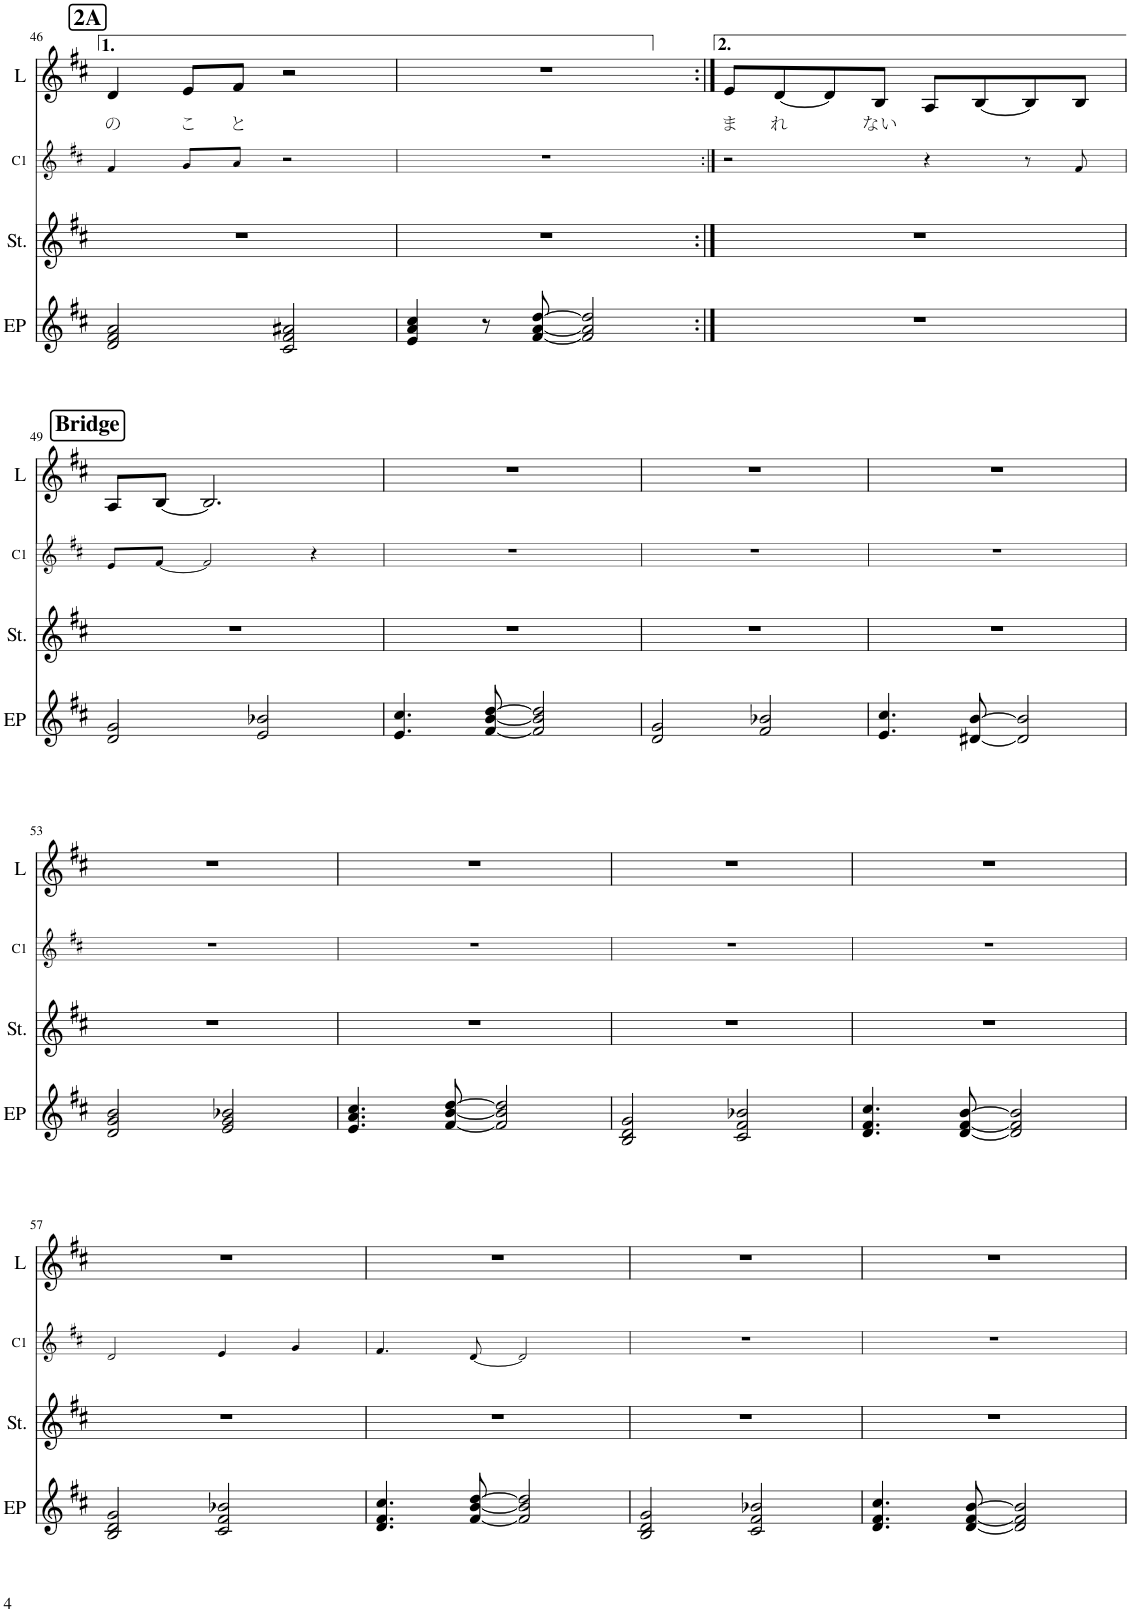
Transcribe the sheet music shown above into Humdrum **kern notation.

**kern	**kern	**kern	**kern	**text
*part4	*part3	*part2	*part1	*part1
*staff4	*staff3	*staff2	*staff1	*staff1
*I"EP	*I"Strings	*I"Chorus 1	*I"Lead	*
*I'EP	*I'St.	*I'C1	*I'L	*
!!LO:PB:g=z
*clefG2	*clefG2	*clefG2	*clefG2	*
*	*	*Trd5c9	*Trd5c9	*
*k[f#c#]	*k[f#c#]	*k[f#c#]	*k[f#c#]	*
*M4/4	*M4/4	*M4/4	*M4/4	*
!!LO:REH:place=s1:a:B:cj:fs=14:t=2A
=46	=46	=46	=46	=46
!	!	!	!	!LO:LY:b
2d/ 2f#/ 2a/	1r	4f#/	4d/	の
!	!	!	!	!LO:LY:b
.	.	8g/L	8e/L	こ
!	!	!	!	!LO:LY:b
.	.	8a/J	8f#/J	と
2c#/ 2f#/ 2a#X/	.	2r	2r	.
=47	=47	=47	=47	=47
4e/ 4a/ 4cc#/	1r	1r	1r	.
8r	.	.	.	.
[8f#/ [8a/ [8dd/	.	.	.	.
2f#/] 2a/] 2dd/]	.	.	.	.
=48:|!	=48:|!	=48:|!	=48:|!	=48:|!
!	!	!	!	!LO:LY:b
1r	1r	2r	8e/L	ま
!	!	!	!	!LO:LY:b
.	.	.	[8d/	れ
.	.	.	8d/]	.
!	!	!	!	!LO:LY:b
.	.	.	8B/J	ない
.	.	4r	8A/L	.
.	.	.	[8B/	.
.	.	8r	8B/]	.
.	.	8f#/	8B/J	.
!!LO:LB:g=z
!!LO:REH:place=s1:a:B:cj:fs=14:t=Bridge
=49	=49	=49	=49	=49
2d/ 2g/	1r	8e/L	8A/L	.
.	.	[8f#/J	[8B/J	.
.	.	2f#/]	2.B/]	.
2e/ 2b-X/	.	.	.	.
.	.	4r	.	.
=50	=50	=50	=50	=50
4.e/ 4.cc#/	1r	1r	1r	.
[8f#/ [8b/ [8dd/	.	.	.	.
2f#/] 2b/] 2dd/]	.	.	.	.
=51	=51	=51	=51	=51
2d/ 2g/	1r	1r	1r	.
2f#/ 2b-X/	.	.	.	.
=52	=52	=52	=52	=52
4.e/ 4.cc#/	1r	1r	1r	.
[8d#X/ [8b/	.	.	.	.
2d#/] 2b/]	.	.	.	.
!!LO:LB:g=z
=53	=53	=53	=53	=53
2d/ 2g/ 2b/	1r	1r	1r	.
2e/ 2g/ 2b-X/	.	.	.	.
=54	=54	=54	=54	=54
4.e/ 4.a/ 4.cc#/	1r	1r	1r	.
[8f#/ [8b/ [8dd/	.	.	.	.
2f#/] 2b/] 2dd/]	.	.	.	.
=55	=55	=55	=55	=55
2B/ 2d/ 2g/	1r	1r	1r	.
2c#/ 2f#/ 2b-X/	.	.	.	.
=56	=56	=56	=56	=56
4.d/ 4.f#/ 4.cc#/	1r	1r	1r	.
[8d/ [8f#/ [8b/	.	.	.	.
2d/] 2f#/] 2b/]	.	.	.	.
!!LO:LB:g=z
=57	=57	=57	=57	=57
2B/ 2d/ 2g/	1r	2d/	1r	.
2c#/ 2f#/ 2b-X/	.	4e/	.	.
.	.	4g/	.	.
=58	=58	=58	=58	=58
4.d/ 4.f#/ 4.cc#/	1r	4.f#/	1r	.
[8f#/ [8b/ [8dd/	.	[8d/	.	.
2f#/] 2b/] 2dd/]	.	2d/]	.	.
=59	=59	=59	=59	=59
2B/ 2d/ 2g/	1r	1r	1r	.
2c#/ 2f#/ 2b-X/	.	.	.	.
=60	=60	=60	=60	=60
4.d/ 4.f#/ 4.cc#/	1r	1r	1r	.
[8d/ [8f#/ [8b/	.	.	.	.
2d/] 2f#/] 2b/]	.	.	.	.
=	=	=	=	=
*-	*-	*-	*-	*-
